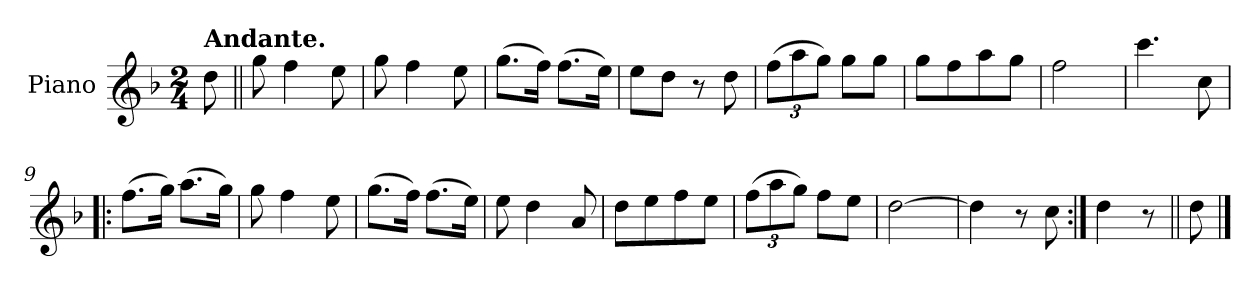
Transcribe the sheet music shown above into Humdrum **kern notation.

**kern
*part1
*staff1
*I"Piano
*I'Pno.
*clefG2
*k[b-]
*d:
*M2/4
=
!LO:TX:a:B:t=Andante.
8dd\
=1||
8gg\
4ff\
8ee\
=2
8gg\
4ff\
8ee\
=3
(>8.gg\L
16ff\Jk)
(>8.ff\L
16ee\Jk)
=4
8ee\L
8dd\J
8r
8dd\
=5
*Xbrackettup
(>12ff\L
12aa\
12gg\J)
8gg\L
8gg\J
!!LO:LB:g=z
=6
8gg\L
8ff\
8aa\
8gg\J
=7
2ff\
=8
4.ccc\
8cc\
=9!|:
(>8.ff\L
16gg\Jk)
(>8.aa\L
16gg\Jk)
=10
8gg\
4ff\
8ee\
=11
(>8.gg\L
16ff\Jk)
(>8.ff\L
16ee\Jk)
!!LO:LB:g=z
=12
8ee\
4dd\
8a/
=13
8dd\L
8ee\
8ff\
8ee\J
=14
(>12ff\L
12aa\
12gg\J)
8ff\L
8ee\J
=15
[2dd\
=16
4dd\]
8r
8cc\
=17:|!
4dd\
8r
=17X1||
8dd\
==
*-
